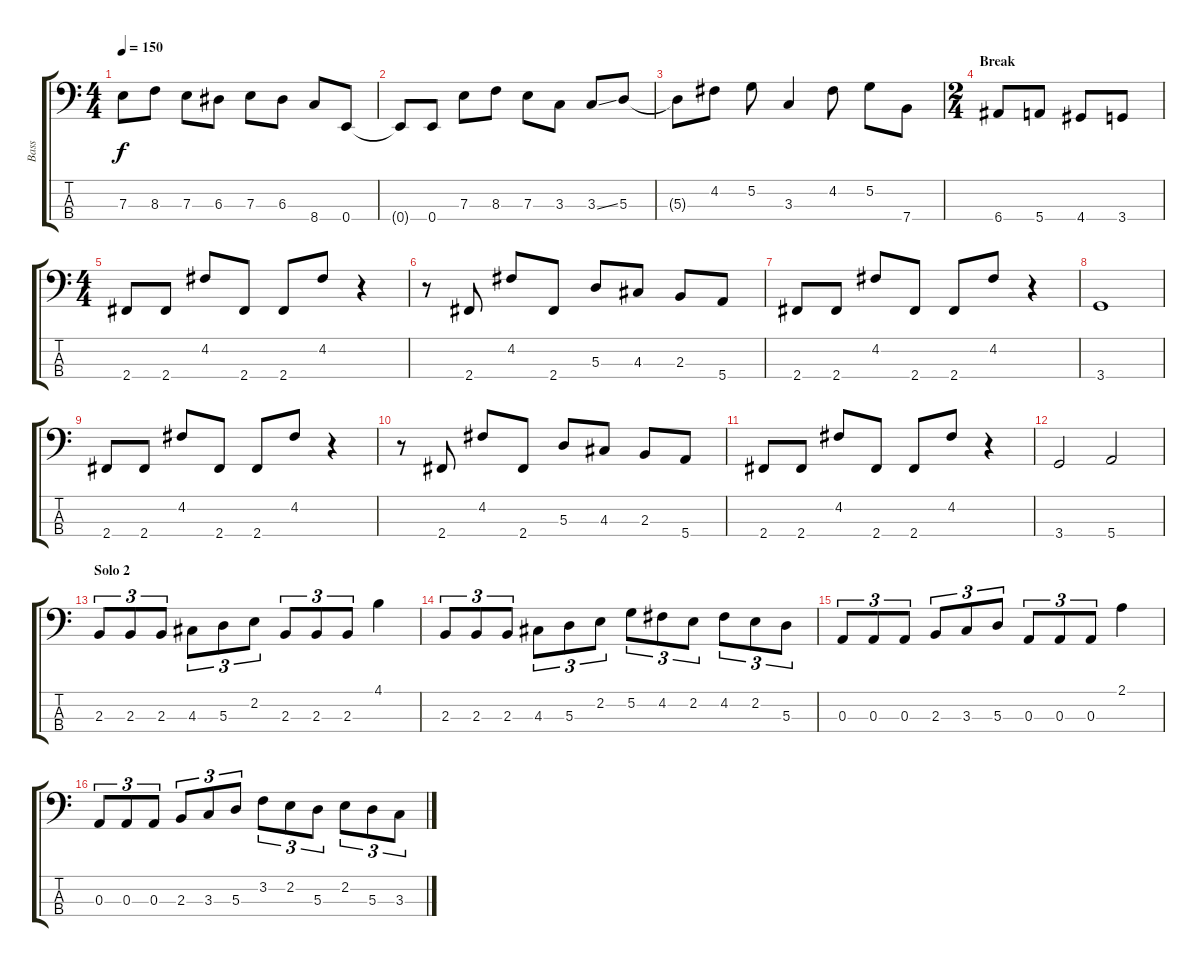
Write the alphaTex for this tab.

\track ("Bass" "Bass") {instrument electricbasspick}
\staff {score tabs}
\tuning (G2 D2 A1 E1) {hide}
\ts (4 4)
\tempo 150
\clef f4
\ks c
7.3{t}.8{dy f} 8.3.8 7.3.8 6.3.8 7.3.8 6.3.8 8.4.8 0.4.8 |
0.4{t}.8 0.4.8 7.3.8 8.3.8 7.3.8 3.3.8 3.3{ss}.8 5.3.8 |
5.3{t}.8 4.2.8 5.2.8 3.3.4 4.2.8 5.2.8 7.4.8 |
\ts (2 4)
\section ("" "Break")
6.4.8 5.4.8 4.4.8 3.4.8 |
\ts (4 4)
2.4.8 2.4.8 4.2.8 2.4.8 2.4.8 4.2.8 r.4 |
r.8 2.4.8 4.2.8 2.4.8 5.3.8 4.3.8 2.3.8 5.4.8 |
2.4.8 2.4.8 4.2.8 2.4.8 2.4.8 4.2.8 r.4 |
3.4.1 |
2.4.8 2.4.8 4.2.8 2.4.8 2.4.8 4.2.8 r.4 |
r.8 2.4.8 4.2.8 2.4.8 5.3.8 4.3.8 2.3.8 5.4.8 |
2.4.8 2.4.8 4.2.8 2.4.8 2.4.8 4.2.8 r.4 |
3.4.2 5.4.2 |
\section ("" "Solo 2")
2.3.8{tu (3 2)} 2.3.8{tu (3 2)} 2.3.8{tu (3 2)} 4.3.8{tu (3 2)} 5.3.8{tu (3 2)} 2.2.8{tu (3 2)} 2.3.8{tu (3 2)} 2.3.8{tu (3 2)} 2.3.8{tu (3 2)} 4.1.4 |
2.3.8{tu (3 2)} 2.3.8{tu (3 2)} 2.3.8{tu (3 2)} 4.3.8{tu (3 2)} 5.3.8{tu (3 2)} 2.2.8{tu (3 2)} 5.2.8{tu (3 2)} 4.2.8{tu (3 2)} 2.2.8{tu (3 2)} 4.2.8{tu (3 2)} 2.2.8{tu (3 2)} 5.3.8{tu (3 2)} |
0.3.8{tu (3 2)} 0.3.8{tu (3 2)} 0.3.8{tu (3 2)} 2.3.8{tu (3 2)} 3.3.8{tu (3 2)} 5.3.8{tu (3 2)} 0.3.8{tu (3 2)} 0.3.8{tu (3 2)} 0.3.8{tu (3 2)} 2.1.4 |
0.3.8{tu (3 2)} 0.3.8{tu (3 2)} 0.3.8{tu (3 2)} 2.3.8{tu (3 2)} 3.3.8{tu (3 2)} 5.3.8{tu (3 2)} 3.2.8{tu (3 2)} 2.2.8{tu (3 2)} 5.3.8{tu (3 2)} 2.2.8{tu (3 2)} 5.3.8{tu (3 2)} 3.3.8{tu (3 2)}
